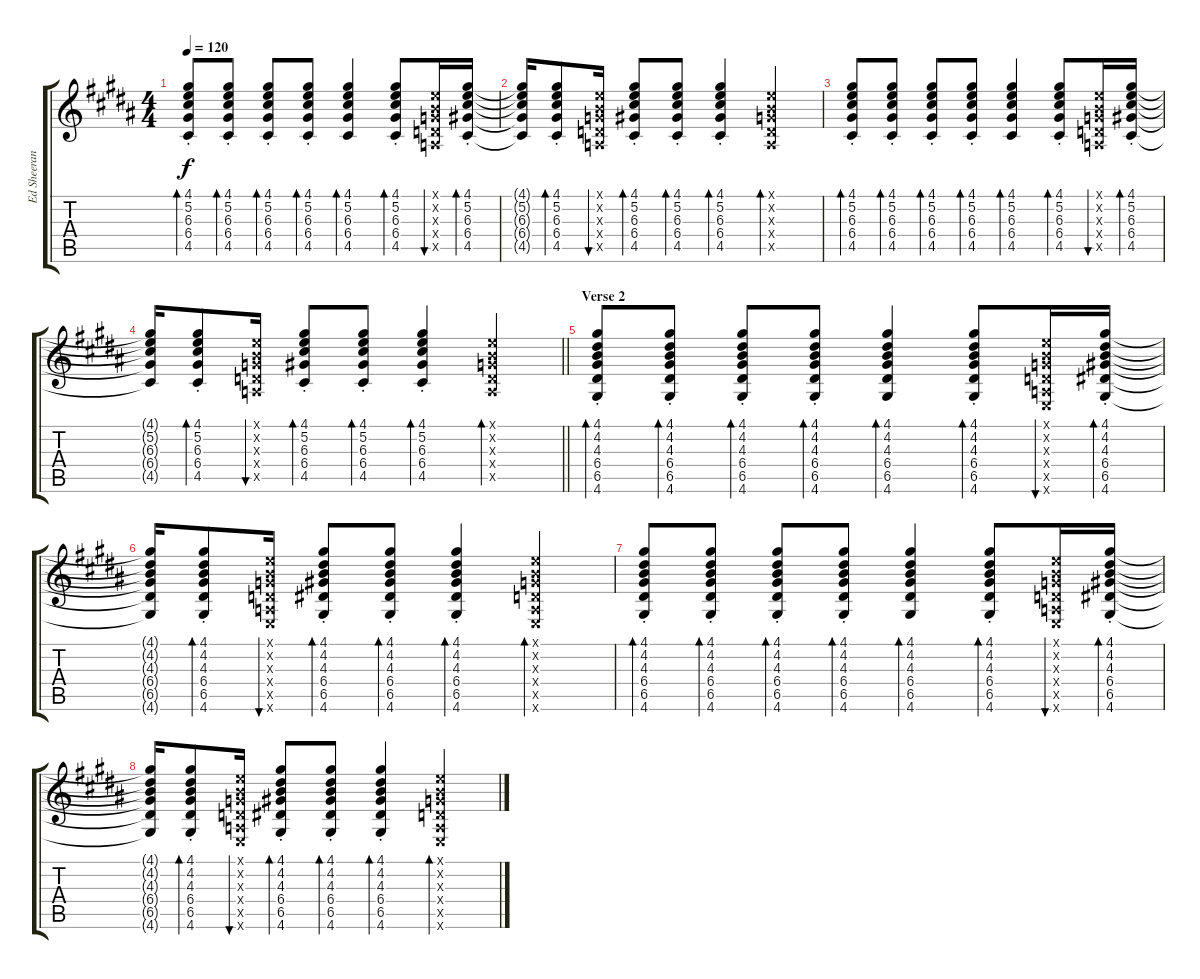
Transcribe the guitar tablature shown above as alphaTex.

\track ("Ed Sheeran Acoustic Guitar" "Ed Sheeran") {instrument acousticguitarsteel}
\staff {score tabs}
\tuning (E4 B3 G3 D3 A2 E2) {hide}
\ts (4 4)
\tempo 120
\clef g2
\ks g#minor
(4.1{st} 5.2{st} 6.3{st} 6.4{st} 4.5{st}).8{bd 30 dy f} (4.1{st} 5.2{st} 6.3{st} 6.4{st} 4.5{st}).8{bd 30} (4.1{st} 5.2{st} 6.3{st} 6.4{st} 4.5{st}).8{bd 30} (4.1{st} 5.2{st} 6.3{st} 6.4{st} 4.5{st}).8{bd 30} (4.1 5.2 6.3 6.4 4.5).4{bd 30} (4.1{st} 5.2{st} 6.3{st} 6.4{st} 4.5{st}).8{bd 30} (0.1{x} 0.2{x} 0.3{x} 0.4{x} 0.5{x}).16{bu 30} (4.1{st} 5.2{st} 6.3{st} 6.4{st} 4.5{st}).16{bd 30} |
(4.1{t} 5.2{t} 6.3{t} 6.4{t} 4.5{t}).16 (4.1{st} 5.2{st} 6.3{st} 6.4{st} 4.5{st}).8{bd 30} (0.1{x} 0.2{x} 0.3{x} 0.4{x} 0.5{x}).16{bu 30} (4.1{st} 5.2{st} 6.3{st} 6.4{st} 4.5{st}).8{bd 30} (4.1{st} 5.2{st} 6.3{st} 6.4{st} 4.5{st}).8{bd 30} (4.1{st} 5.2{st} 6.3{st} 6.4{st} 4.5{st}).4{bd 30} (0.1{x} 0.2{x} 0.3{x} 0.4{x} 0.5{x}).4{bd 30} |
(4.1{st} 5.2{st} 6.3{st} 6.4{st} 4.5{st}).8{bd 30} (4.1{st} 5.2{st} 6.3{st} 6.4{st} 4.5{st}).8{bd 30} (4.1{st} 5.2{st} 6.3{st} 6.4{st} 4.5{st}).8{bd 30} (4.1{st} 5.2{st} 6.3{st} 6.4{st} 4.5{st}).8{bd 30} (4.1 5.2 6.3 6.4 4.5).4{bd 30} (4.1{st} 5.2{st} 6.3{st} 6.4{st} 4.5{st}).8{bd 30} (0.1{x} 0.2{x} 0.3{x} 0.4{x} 0.5{x}).16{bu 30} (4.1{st} 5.2{st} 6.3{st} 6.4{st} 4.5{st}).16{bd 30} |
\barLineRight lightlight
(4.1{t} 5.2{t} 6.3{t} 6.4{t} 4.5{t}).16 (4.1{st} 5.2{st} 6.3{st} 6.4{st} 4.5{st}).8{bd 30} (0.1{x} 0.2{x} 0.3{x} 0.4{x} 0.5{x}).16{bu 30} (4.1{st} 5.2{st} 6.3{st} 6.4{st} 4.5{st}).8{bd 30} (4.1{st} 5.2{st} 6.3{st} 6.4{st} 4.5{st}).8{bd 30} (4.1{st} 5.2{st} 6.3{st} 6.4{st} 4.5{st}).4{bd 30} (0.1{x} 0.2{x} 0.3{x} 0.4{x} 0.5{x}).4{bd 30} |
\section ("" "Verse 2")
(4.1{st} 4.2{st} 4.3{st} 6.4{st} 6.5{st} 4.6{st}).8{bd 30} (4.1{st} 4.2{st} 4.3{st} 6.4{st} 6.5{st} 4.6{st}).8{bd 30} (4.1{st} 4.2{st} 4.3{st} 6.4{st} 6.5{st} 4.6{st}).8{bd 30} (4.1{st} 4.2{st} 4.3{st} 6.4{st} 6.5{st} 4.6{st}).8{bd 30} (4.1 4.2 4.3 6.4 6.5 4.6).4{bd 30} (4.1{st} 4.2{st} 4.3{st} 6.4{st} 6.5{st} 4.6{st}).8{bd 30} (0.1{x} 0.2{x} 0.3{x} 0.4{x} 0.5{x} 0.6{x}).16{bu 30} (4.1{st} 4.2{st} 4.3{st} 6.4{st} 6.5{st} 4.6{st}).16{bd 30} |
(4.1{t} 4.2{t} 4.3{t} 6.4{t} 6.5{t} 4.6{t}).16 (4.1{st} 4.2{st} 4.3{st} 6.4{st} 6.5{st} 4.6{st}).8{bd 30} (0.1{x} 0.2{x} 0.3{x} 0.4{x} 0.5{x} 0.6{x}).16{bu 30} (4.1{st} 4.2{st} 4.3{st} 6.4{st} 6.5{st} 4.6{st}).8{bd 30} (4.1{st} 4.2{st} 4.3{st} 6.4{st} 6.5{st} 4.6{st}).8{bd 30} (4.1{st} 4.2{st} 4.3{st} 6.4{st} 6.5{st} 4.6{st}).4{bd 30} (0.1{x} 0.2{x} 0.3{x} 0.4{x} 0.5{x} 0.6{x}).4{bd 30} |
(4.1{st} 4.2{st} 4.3{st} 6.4{st} 6.5{st} 4.6{st}).8{bd 30} (4.1{st} 4.2{st} 4.3{st} 6.4{st} 6.5{st} 4.6{st}).8{bd 30} (4.1{st} 4.2{st} 4.3{st} 6.4{st} 6.5{st} 4.6{st}).8{bd 30} (4.1{st} 4.2{st} 4.3{st} 6.4{st} 6.5{st} 4.6{st}).8{bd 30} (4.1 4.2 4.3 6.4 6.5 4.6).4{bd 30} (4.1{st} 4.2{st} 4.3{st} 6.4{st} 6.5{st} 4.6{st}).8{bd 30} (0.1{x} 0.2{x} 0.3{x} 0.4{x} 0.5{x} 0.6{x}).16{bu 30} (4.1{st} 4.2{st} 4.3{st} 6.4{st} 6.5{st} 4.6{st}).16{bd 30} |
(4.1{t} 4.2{t} 4.3{t} 6.4{t} 6.5{t} 4.6{t}).16 (4.1{st} 4.2{st} 4.3{st} 6.4{st} 6.5{st} 4.6{st}).8{bd 30} (0.1{x} 0.2{x} 0.3{x} 0.4{x} 0.5{x} 0.6{x}).16{bu 30} (4.1{st} 4.2{st} 4.3{st} 6.4{st} 6.5{st} 4.6{st}).8{bd 30} (4.1{st} 4.2{st} 4.3{st} 6.4{st} 6.5{st} 4.6{st}).8{bd 30} (4.1{st} 4.2{st} 4.3{st} 6.4{st} 6.5{st} 4.6{st}).4{bd 30} (0.1{x} 0.2{x} 0.3{x} 0.4{x} 0.5{x} 0.6{x}).4{bd 30}
